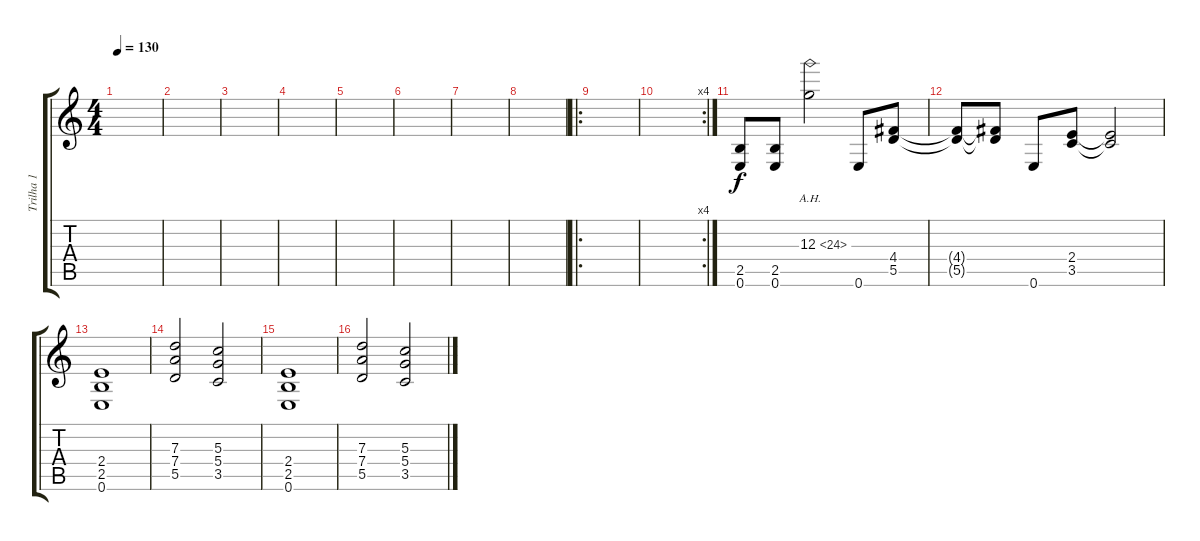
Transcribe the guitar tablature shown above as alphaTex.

\track ("Trilha 1" "Trilha 1") {instrument overdrivenguitar}
\staff {score tabs}
\tuning (E4 B3 G3 D3 A2 E2) {hide}
\ts (4 4)
\tempo 130
\clef g2
\ks c
|
|
|
|
|
|
|
|
\ro
|
\rc 4
|
(2.5 0.6).8{instrument overdrivenguitar} (2.5 0.6).8 12.3{ah 12}.2 0.6.8 (4.4 5.5).8 |
(4.4{t} 5.5{t}).8 (4.4{t} 5.5{t}).8 0.6.8 (2.4 3.5).8 (2.4{t} 3.5{t}).2 |
(2.4 2.5 0.6).1 |
(7.3 7.4 5.5).2 (5.3 5.4 3.5).2 |
(2.4 2.5 0.6).1 |
(7.3 7.4 5.5).2 (5.3 5.4 3.5).2
